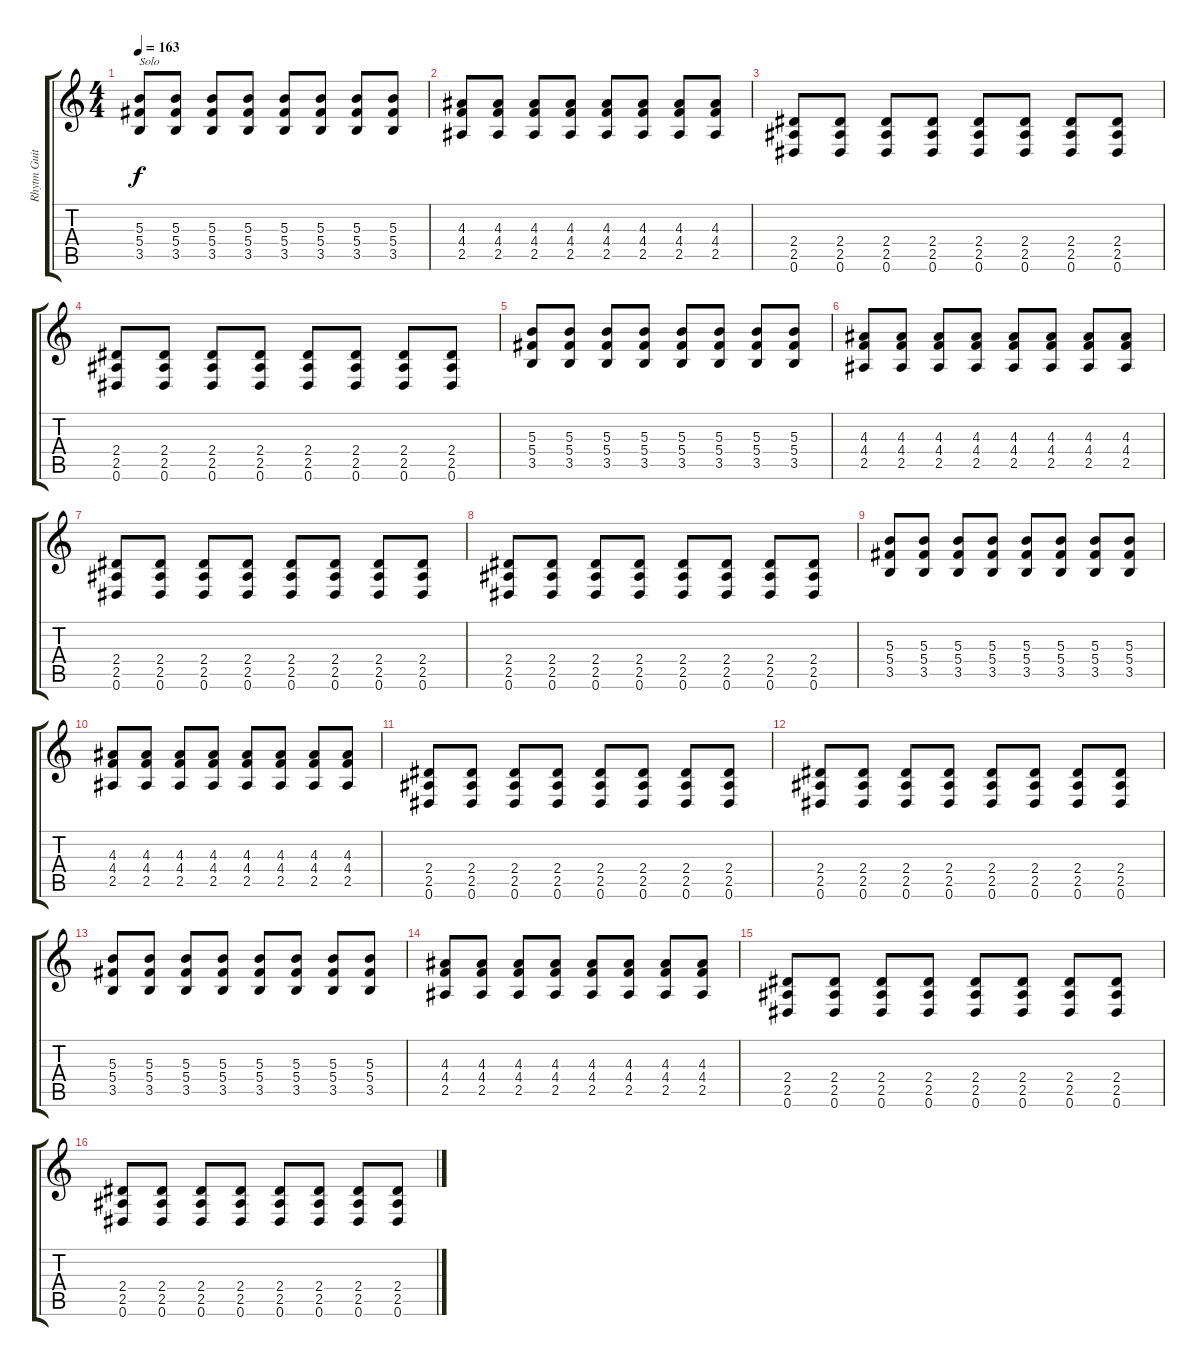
\track ("Rhytm Guitar II" "Rhytm Guit") {instrument distortionguitar}
\staff {score tabs}
\tuning (Eb4 Bb3 Gb3 Db3 Ab2 Eb2) {hide}
\ts (4 4)
\tempo 163
\clef g2
\ks c
(5.3 5.4 3.5).8{txt "Solo" dy f volume 13 instrument distortionguitar} (5.3 5.4 3.5).8 (5.3 5.4 3.5).8 (5.3 5.4 3.5).8 (5.3 5.4 3.5).8 (5.3 5.4 3.5).8 (5.3 5.4 3.5).8 (5.3 5.4 3.5).8 |
(4.3 4.4 2.5).8 (4.3 4.4 2.5).8 (4.3 4.4 2.5).8 (4.3 4.4 2.5).8 (4.3 4.4 2.5).8 (4.3 4.4 2.5).8 (4.3 4.4 2.5).8 (4.3 4.4 2.5).8 |
(2.4 2.5 0.6).8 (2.4 2.5 0.6).8 (2.4 2.5 0.6).8 (2.4 2.5 0.6).8 (2.4 2.5 0.6).8 (2.4 2.5 0.6).8 (2.4 2.5 0.6).8 (2.4 2.5 0.6).8 |
(2.4 2.5 0.6).8 (2.4 2.5 0.6).8 (2.4 2.5 0.6).8 (2.4 2.5 0.6).8 (2.4 2.5 0.6).8 (2.4 2.5 0.6).8 (2.4 2.5 0.6).8 (2.4 2.5 0.6).8 |
(5.3 5.4 3.5).8 (5.3 5.4 3.5).8 (5.3 5.4 3.5).8 (5.3 5.4 3.5).8 (5.3 5.4 3.5).8 (5.3 5.4 3.5).8 (5.3 5.4 3.5).8 (5.3 5.4 3.5).8 |
(4.3 4.4 2.5).8 (4.3 4.4 2.5).8 (4.3 4.4 2.5).8 (4.3 4.4 2.5).8 (4.3 4.4 2.5).8 (4.3 4.4 2.5).8 (4.3 4.4 2.5).8 (4.3 4.4 2.5).8 |
(2.4 2.5 0.6).8 (2.4 2.5 0.6).8 (2.4 2.5 0.6).8 (2.4 2.5 0.6).8 (2.4 2.5 0.6).8 (2.4 2.5 0.6).8 (2.4 2.5 0.6).8 (2.4 2.5 0.6).8 |
(2.4 2.5 0.6).8 (2.4 2.5 0.6).8 (2.4 2.5 0.6).8 (2.4 2.5 0.6).8 (2.4 2.5 0.6).8 (2.4 2.5 0.6).8 (2.4 2.5 0.6).8 (2.4 2.5 0.6).8 |
(5.3 5.4 3.5).8 (5.3 5.4 3.5).8 (5.3 5.4 3.5).8 (5.3 5.4 3.5).8 (5.3 5.4 3.5).8 (5.3 5.4 3.5).8 (5.3 5.4 3.5).8 (5.3 5.4 3.5).8 |
(4.3 4.4 2.5).8 (4.3 4.4 2.5).8 (4.3 4.4 2.5).8 (4.3 4.4 2.5).8 (4.3 4.4 2.5).8 (4.3 4.4 2.5).8 (4.3 4.4 2.5).8 (4.3 4.4 2.5).8 |
(2.4 2.5 0.6).8 (2.4 2.5 0.6).8 (2.4 2.5 0.6).8 (2.4 2.5 0.6).8 (2.4 2.5 0.6).8 (2.4 2.5 0.6).8 (2.4 2.5 0.6).8 (2.4 2.5 0.6).8 |
(2.4 2.5 0.6).8 (2.4 2.5 0.6).8 (2.4 2.5 0.6).8 (2.4 2.5 0.6).8 (2.4 2.5 0.6).8 (2.4 2.5 0.6).8 (2.4 2.5 0.6).8 (2.4 2.5 0.6).8 |
(5.3 5.4 3.5).8 (5.3 5.4 3.5).8 (5.3 5.4 3.5).8 (5.3 5.4 3.5).8 (5.3 5.4 3.5).8 (5.3 5.4 3.5).8 (5.3 5.4 3.5).8 (5.3 5.4 3.5).8 |
(4.3 4.4 2.5).8 (4.3 4.4 2.5).8 (4.3 4.4 2.5).8 (4.3 4.4 2.5).8 (4.3 4.4 2.5).8 (4.3 4.4 2.5).8 (4.3 4.4 2.5).8 (4.3 4.4 2.5).8 |
(2.4 2.5 0.6).8 (2.4 2.5 0.6).8 (2.4 2.5 0.6).8 (2.4 2.5 0.6).8 (2.4 2.5 0.6).8 (2.4 2.5 0.6).8 (2.4 2.5 0.6).8 (2.4 2.5 0.6).8 |
(2.4 2.5 0.6).8 (2.4 2.5 0.6).8 (2.4 2.5 0.6).8 (2.4 2.5 0.6).8 (2.4 2.5 0.6).8 (2.4 2.5 0.6).8 (2.4 2.5 0.6).8 (2.4 2.5 0.6).8
